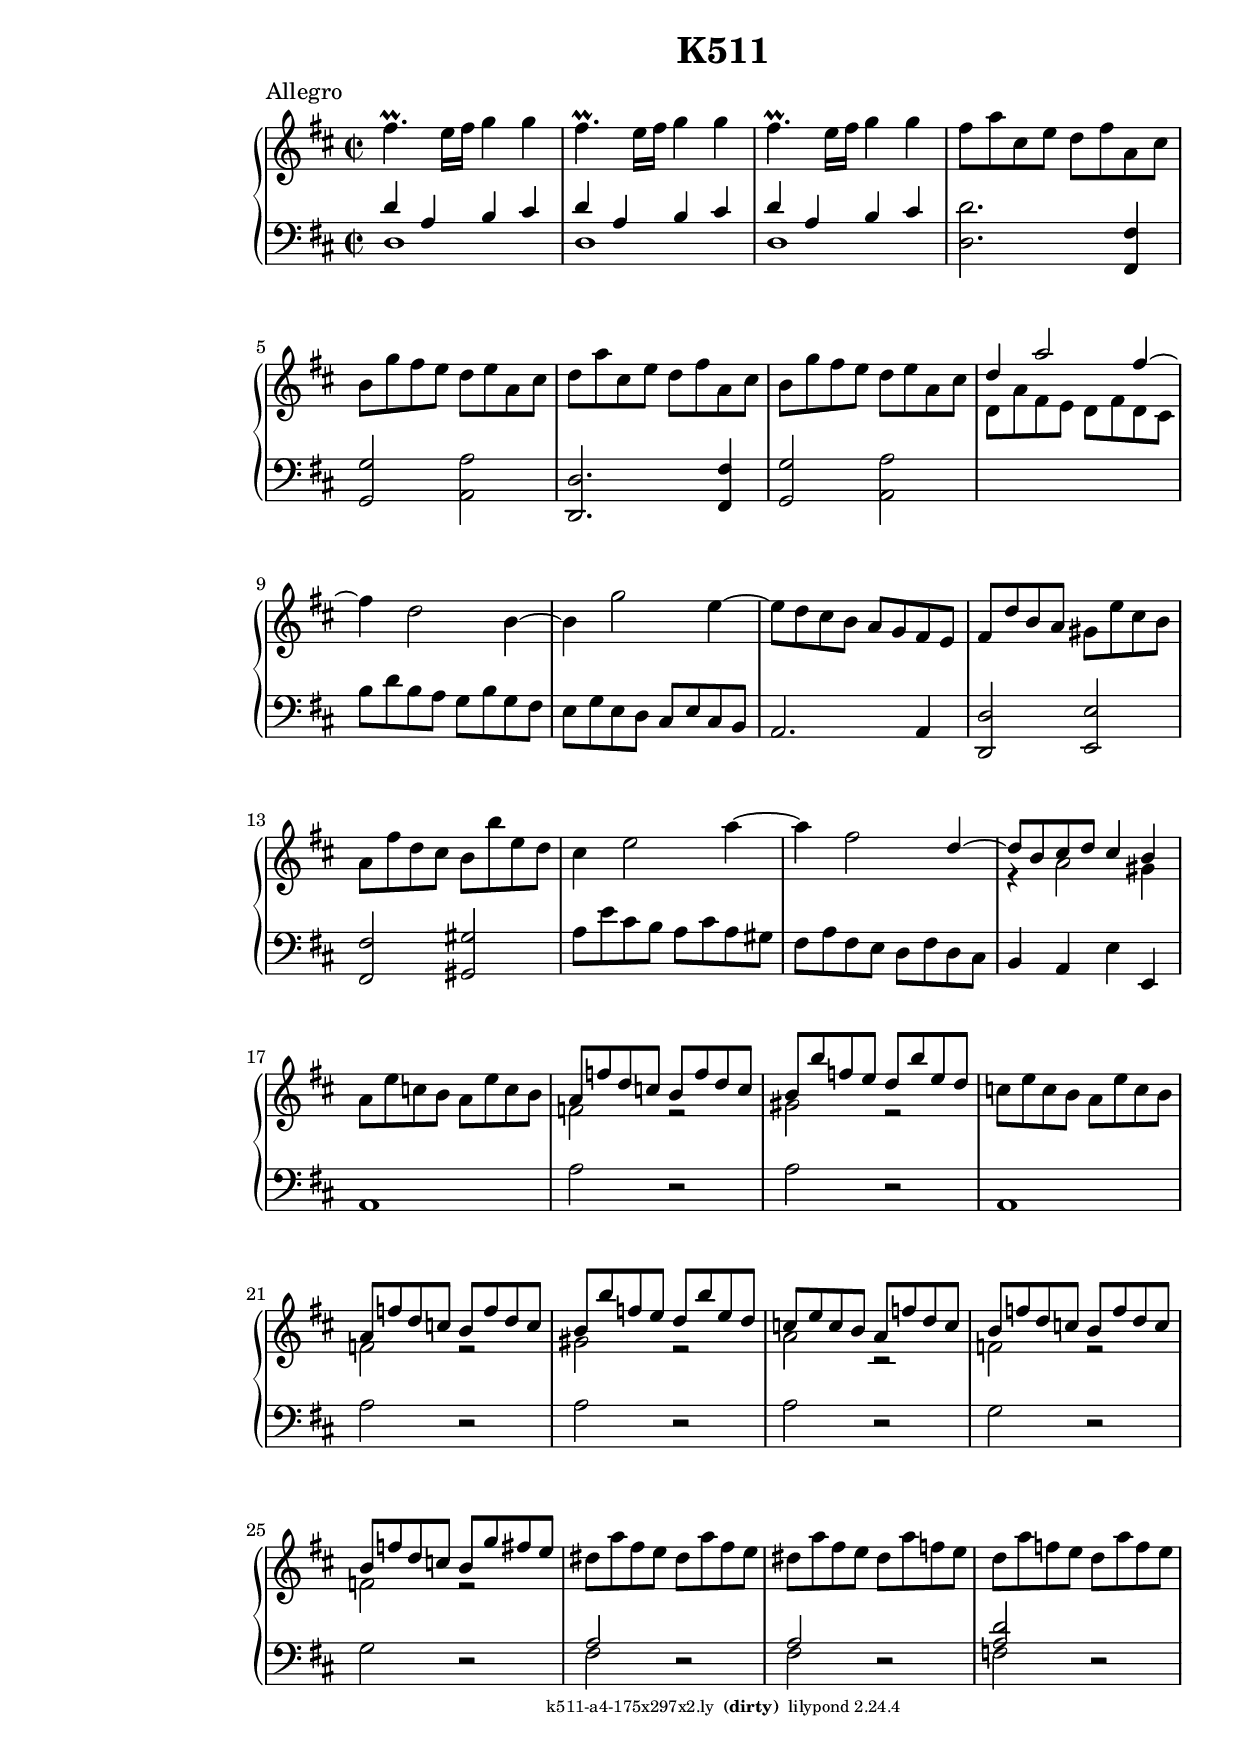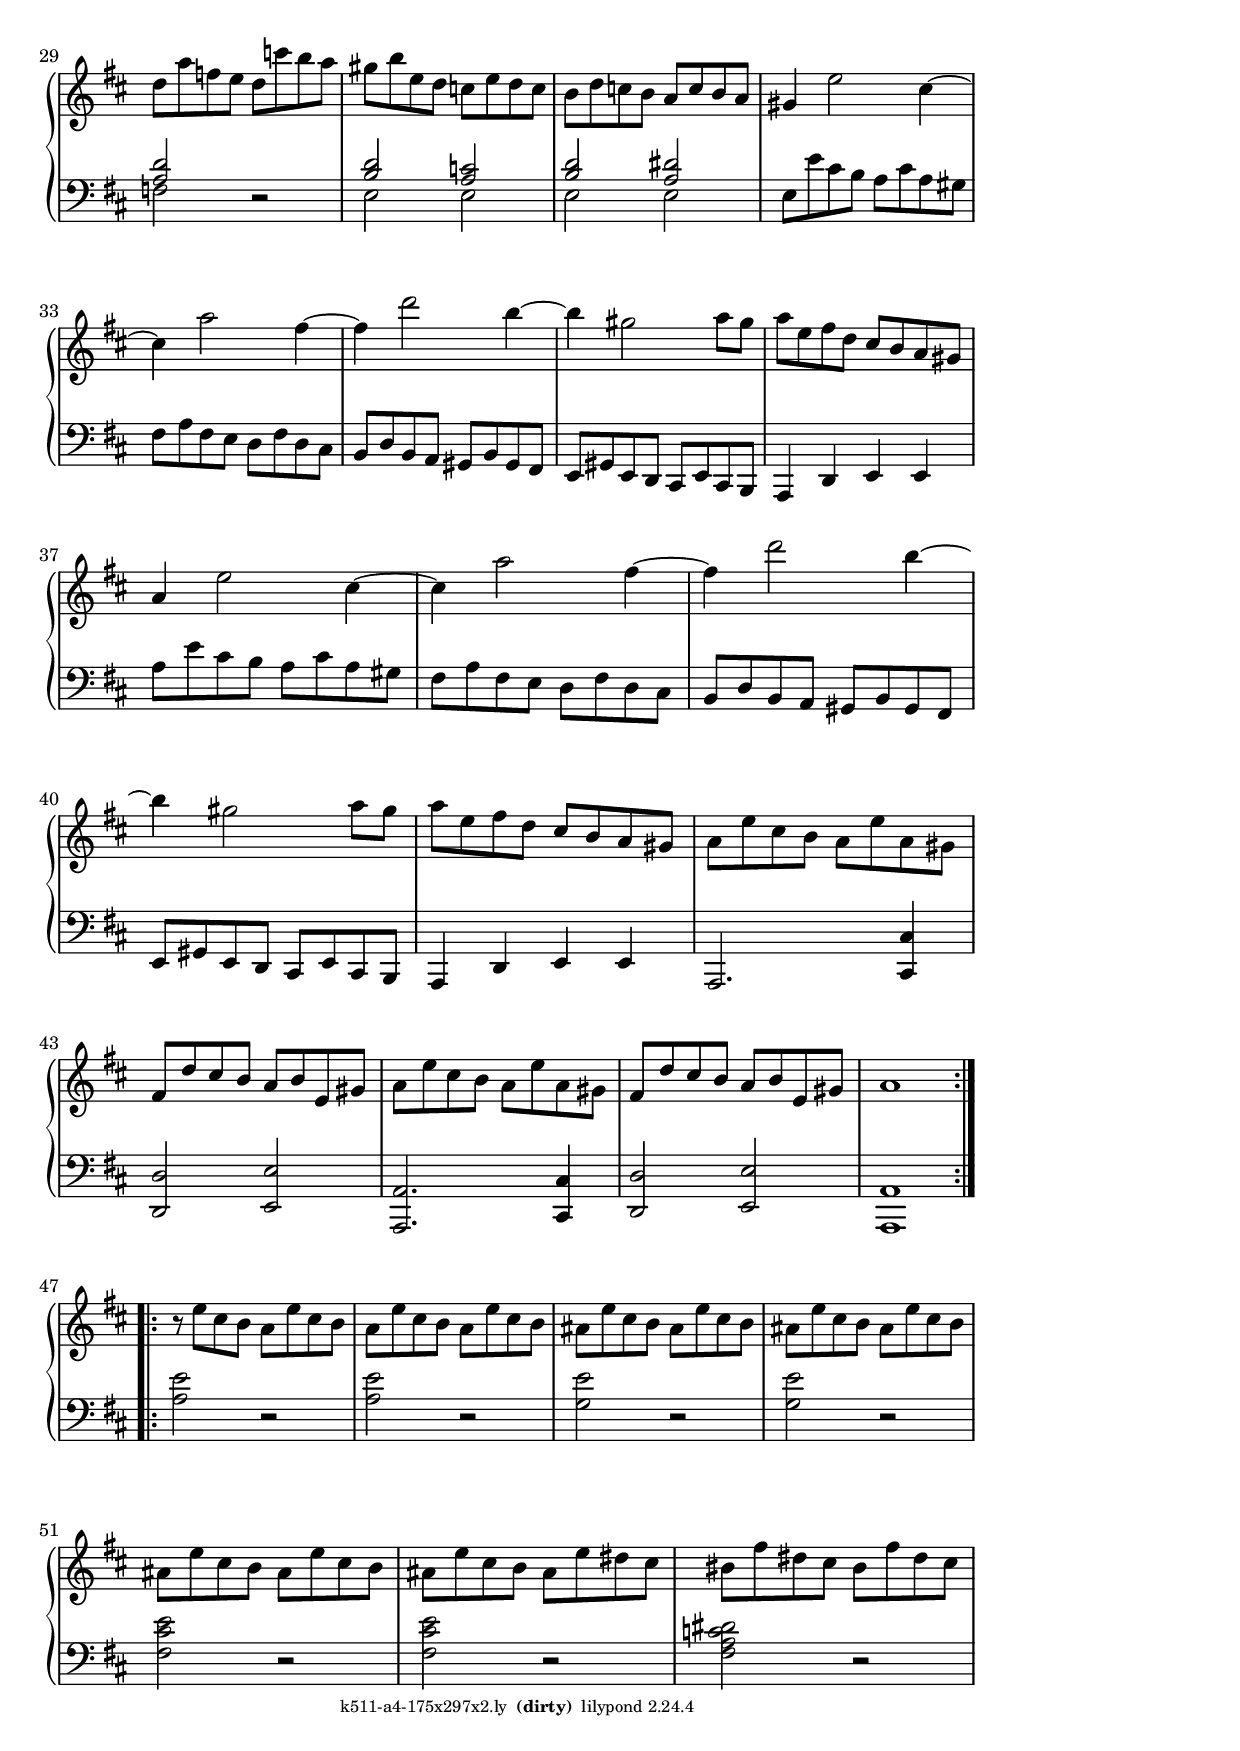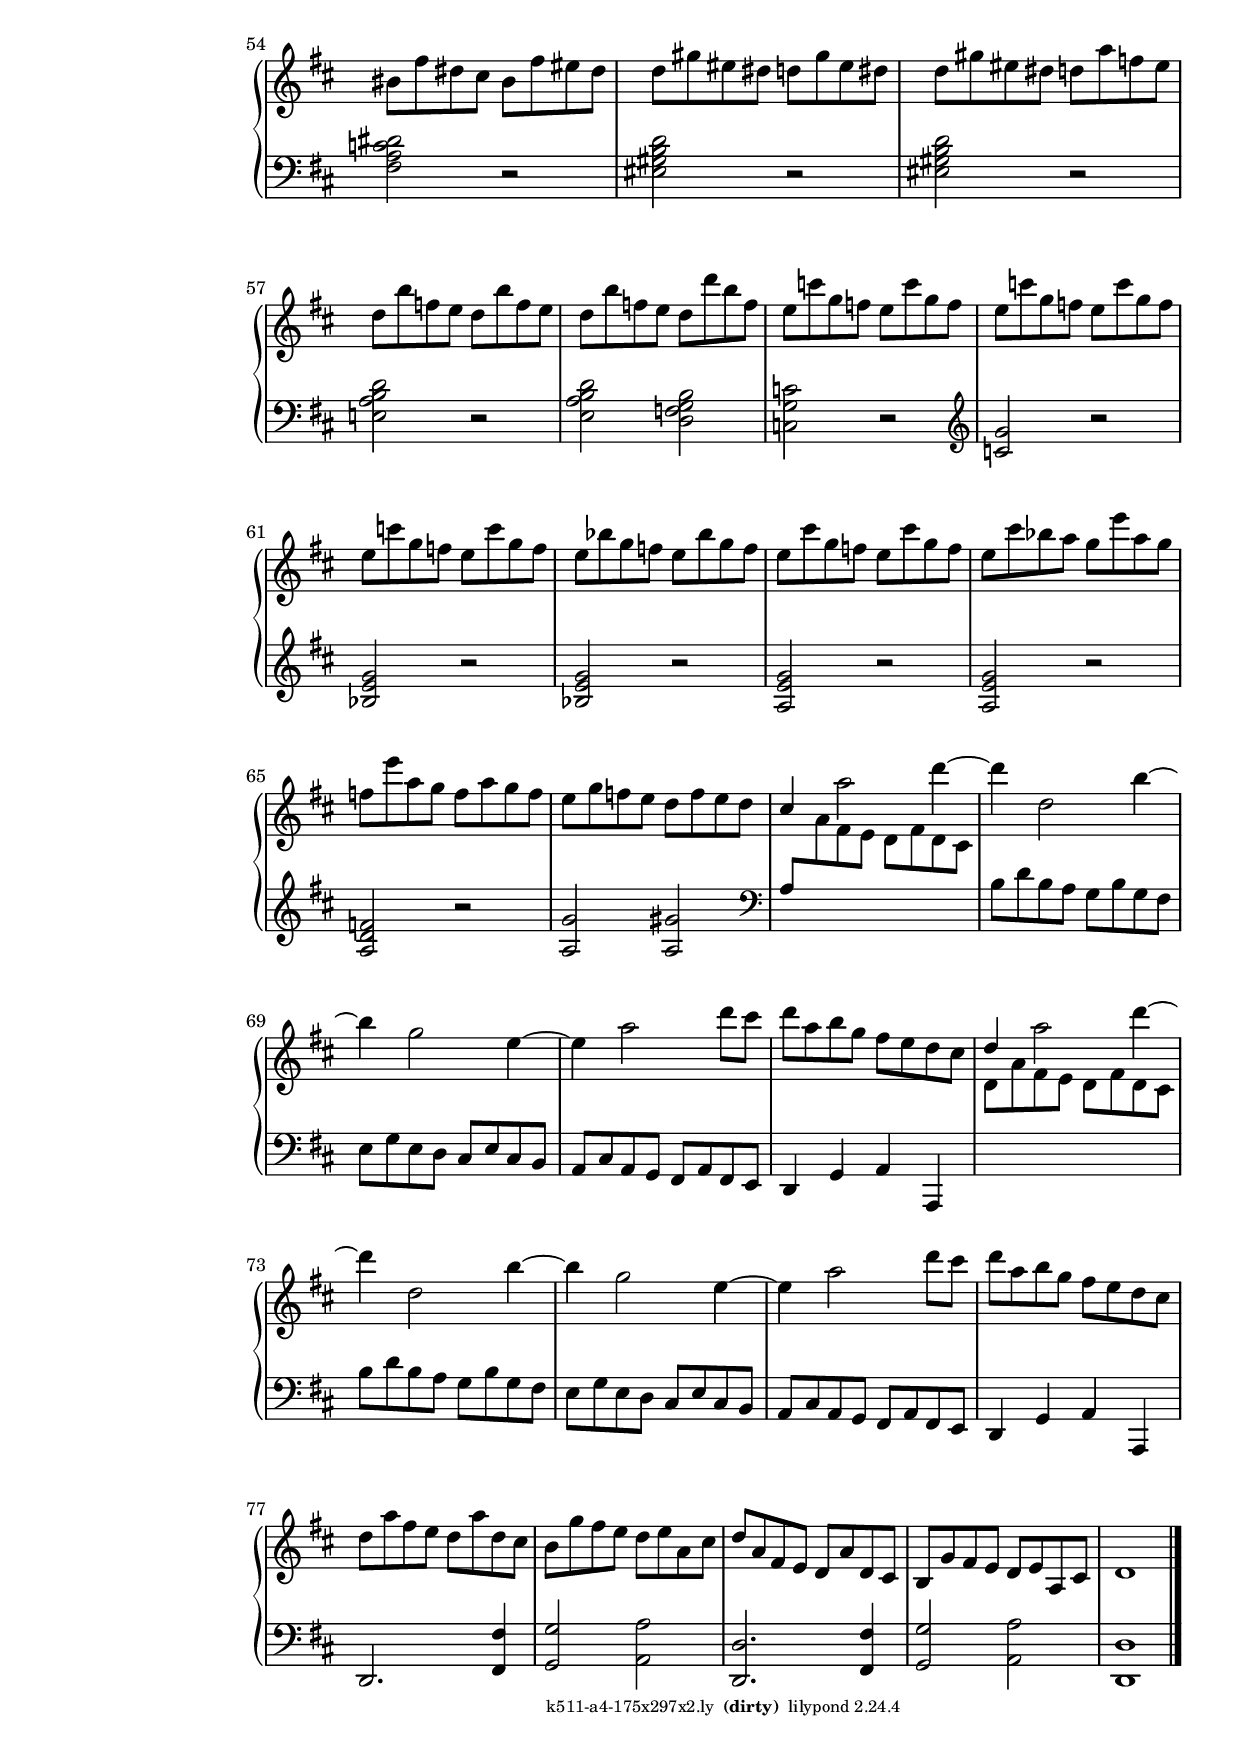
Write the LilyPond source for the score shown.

\version "2.19.20"

\include "../../include/general.ily"
\include "../../include/a4-175x297.ily"

%#(set-global-staff-size 17.5)

breaks = { s1*46 \break }
\version "2.18.2"

\header {
  title = "K511"
  meter = "Allegro"
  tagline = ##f
}

global = {
  \key d \major
  \time 2/2
}

right = \relative c'' {
  \global

  \repeat volta 2 {
    \repeat unfold 3 { fis4.-\prall e16 fis g4 g }
    fis8 \repeat unfold 2 { 
      a cis, e d fis a, cis
      b g' fis e d e a, cis 
    } \alternative {
      { d } { }
    }
    
    \voiceOne d4 a'2 fis4 ~
    \oneVoice fis d2 b4 ~
    b g'2 e4 ~
    e8 d cis b a g fis e
    fis d' b a gis e' cis b
    a fis' d cis b b' e, d
    
    cis4 e2 a4 ~
    a fis2 
    <<{ d4 ~ d8 b cis d cis4 b } \\ { s4 r a2 gis4 }>>
    a8 e' c b a e' c b
    <<{ a8 f' d c b f' d c } \\ { f,2 r }>>
    <<{ b8 b' f e d b' e, d } \\ { gis,2 r }>>
    
    c8 e c b a e' c b
    <<{ a8 f' d c b f' d c } \\ { f,2 r }>>
    <<{ b8 b' f e d b' e, d } \\ { gis,2 r }>>
    <<{ c8 e c b a f' d c } \\ { a2 r }>>
    <<{ b8 f' d c b f' d c } \\ { f,2 r }>>
    <<{ b8 f' d c b g' fis e } \\ { f,2 r }>>
    
    dis'8 a' fis e dis a' fis e
    dis8 a' fis e dis a' f e
    d8 a' f e d a' f e
    d8 a' f e d c' b a
    gis b e, d c e d c
    b d c b a c b a
    
    gis4 \repeat unfold 2 {
      e'2 cis4 ~
      cis a'2 fis4 ~
      fis d'2 b4 ~
      b gis2 a8 gis
      a e fis d cis b a gis
    } \alternative {
      { a4 }
      { a8 e' cis b a e' a, gis }
    }
    
    fis d' cis b a b e, gis
    a e' cis b a e' a, gis
    fis d' cis b a b e, gis
    a1
  }
  
  \repeat volta 2 {
    r8 e' cis b a e' cis b
    a e' cis b a e' cis b
    \repeat unfold 7 { ais e' cis b }
    ais e' dis cis
    
    \repeat unfold 3 { bis fis' dis cis }
    bis fis' eis dis
    \repeat unfold 3 { d gis eis dis }
    d a' f eis
    
    \repeat unfold 3 { d b' f e }
    d d' b f
    \repeat unfold 6 { e c' g f }
    \repeat unfold 2 { e bes' g f }
    
    e cis' g f e cis' g f
    e cis' bes a g e' a, g
    f e' a, g f a g f
    e g f e d f e d
    
    \once \stemUp cis4 
    \repeat unfold 2 {
      a'2 d4 ~
      d d,2 b'4 ~
      b g2 e4 ~
      e a2 d8 cis
      d a b g fis e d cis
    } \alternative {
      { \once \stemUp d4 }
      { d8 a' fis e d a' d, cis }
    }
    b g' fis e d e a, cis
    d a fis e d a' d, cis
    b g' fis e d e a, cis
    d1 \bar "|."
  }
}
 
left = \relative c' {
  \global

  \repeat volta 2 {
    \repeat unfold 3 { <<{ d 4 a b cis } \\ { d,1 }>> }
    <d d'>2. <fis, fis'>4
    <g g'>2 <a a'> 
    <d, d'>2. <fis fis'>4
    
    <g g'>2 <a a'> 
    \change Staff="right" \voiceTwo
    d'8 a' fis e d fis d cis
    \change Staff="left" \oneVoice
    b d b a g b g fis
    e g e d cis e cis b
    a2. a4
    <d, d'>2 <e e'>
    < fis fis'> <gis gis'>
    
    a'8 e' cis b a cis a gis
    fis a fis e d fis d cis
    b4 a e' e,
    a1
    a'2 r
    a2 r
    
    a,1
    \repeat unfold 3 { a'2 r }
    \repeat unfold 2 { g2 r }
    
    \repeat unfold 2 { <<{ a2 } \\ { fis }>> r }
    \repeat unfold 2 { <<{ <a d>2 } \\ { f }>> r }
    <<{ <b d> <a c> } \\ { e e }>>
    <<{ <b' d> <a dis> } \\ { e e }>>
    
    e8 \repeat unfold 2 {
      e' cis b a cis a gis
      fis a fis e d fis d cis
      b d b a gis b gis fis
      e gis e d cis e cis b
      a4 d e e 
    } \alternative {
      { a'8 } {}
    }
    
    a,,2. <cis cis'>4
    <d d'>2 <e e'>
    <a, a'>2. <cis cis'>4
    <d d'>2 <e e'>
    <a, a'>1
  }

  \repeat volta 2 {
    <a'' e'>2 r q r
    <g e'> r q r
    <fis cis' e> r q r
    
    <fis a c dis> r q r
    <eis gis b d> r q r
    <e! a b d> r 
    
    q <d f g b>
    <c g' c> r
    \clef treble 
    <c' g'> r
    <bes e g> r q r
    
    <a e' g> r q r
    <a d f> r
    <a g'> <a gis'>
    \clef bass a8
    
    \change Staff="right" \voiceTwo
    \repeat unfold 2 {
      a'8 fis e d fis d cis
      \change Staff="left" \oneVoice
      b d b a g b g fis
      e g e d cis e cis b
      a cis a g fis a fis e
      d4 g a a,
    } \alternative {
      { \change Staff="right" d''8 \voiceTwo }
      { d,,2. }
    }
    
    \repeat unfold 2 {
      <fis fis'>4
      <g g'>2 <a a'>
    } \alternative {
      { <d, d'>2. }
      { q1 }
    } \bar "|."
  }
}

\score {
  \new PianoStaff <<
    \new Staff = "right" {
      << 
        \breaks
        \right
      >>
    }
    \new Staff = "left" { 
      <<
        \breaks
        \clef bass \left 
      >>
    }
  >>
  \layout { indent = 0 }
}

